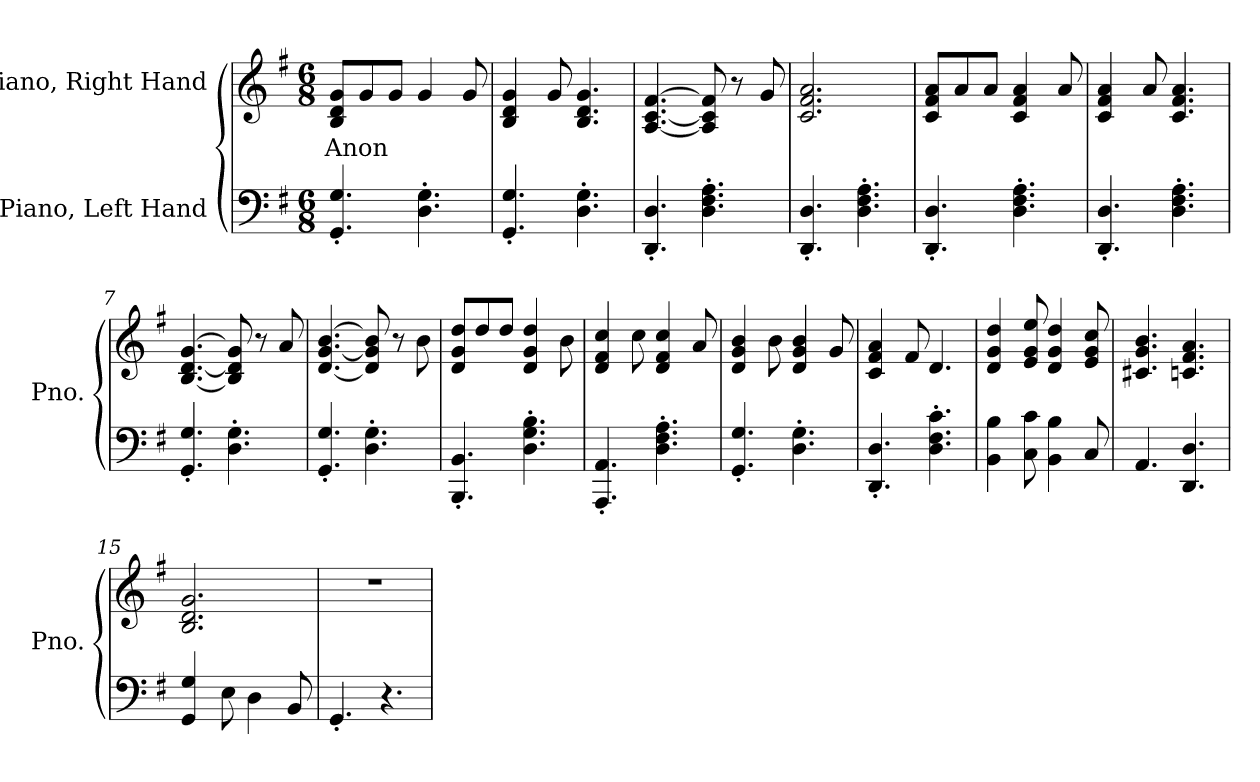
**kern	**kern	**text
*part2	*part1	*part1
*staff2	*staff1	*staff1
*I"Piano, Left Hand	*I"Piano, Right Hand	*
*I'Pno.	*I'Pno.	*
*clefF4	*clefG2	*
*k[f#]	*k[f#]	*
*M6/8	*M6/8	*
*MM100	*MM100	*
=1	=1	=1
!	!	!LO:LY:b
4.GG/' 4.G/'	8B/ 8d/ 8g/L	Anon
.	8g/	.
.	8g/J	.
4.D\' 4.G\'	4g/	.
.	8g/	.
=2	=2	=2
4.GG/' 4.G/'	4B/ 4d/ 4g/	.
.	8g/	.
4.D\' 4.G\'	4.B/ 4.d/ 4.g/	.
=3	=3	=3
4.DD/' 4.D/'	[4.A/ [4.c/ [4.f#/	.
4.D\' 4.F#\' 4.A\'	8A/] 8c/] 8f#/]	.
.	8r	.
.	8g/	.
=4	=4	=4
4.DD/' 4.D/'	2.c/ 2.f#/ 2.a/	.
4.D\' 4.F#\' 4.A\'	.	.
=5	=5	=5
4.DD/' 4.D/'	8c/ 8f#/ 8a/L	.
.	8a/	.
.	8a/J	.
4.D\' 4.F#\' 4.A\'	4c/ 4f#/ 4a/	.
.	8a/	.
=6	=6	=6
4.DD/' 4.D/'	4c/ 4f#/ 4a/	.
.	8a/	.
4.D\' 4.F#\' 4.A\'	4.c/ 4.f#/ 4.a/	.
!!LO:LB:g=z
=7	=7	=7
4.GG/' 4.G/'	[4.B/ [4.d/ [4.g/	.
4.D\' 4.G\'	8B/] 8d/] 8g/]	.
.	8r	.
.	8a/	.
=8	=8	=8
4.GG/' 4.G/'	[4.d/ [4.g/ [4.b/	.
4.D\' 4.G\'	8d/] 8g/] 8b/]	.
.	8r	.
.	8b\	.
=9	=9	=9
4.BBB/' 4.BB/'	8d/ 8g/ 8dd/L	.
.	8dd/	.
.	8dd/J	.
4.D\' 4.G\' 4.B\'	4d/ 4g/ 4dd/	.
.	8b\	.
=10	=10	=10
4.AAA/' 4.AA/'	4d/ 4f#/ 4cc/	.
.	8cc\	.
4.D\' 4.F#\' 4.A\'	4d/ 4f#/ 4cc/	.
.	8a/	.
=11	=11	=11
4.GG/' 4.G/'	4d/ 4g/ 4b/	.
.	8b\	.
4.D\' 4.G\'	4d/ 4g/ 4b/	.
.	8g/	.
=12	=12	=12
4.DD/' 4.D/'	4c/ 4f#/ 4a/	.
.	8f#/	.
4.D\' 4.F#\' 4.c\'	4.d/	.
=13	=13	=13
4BB\ 4B\	4d/ 4g/ 4dd/	.
8C\ 8c\	8e/ 8g/ 8ee/	.
4BB\ 4B\	4d/ 4g/ 4dd/	.
8C/	8e/ 8g/ 8cc/	.
!!LO:LB:g=z
=14	=14	=14
4.AA/	4.c#X/ 4.g/ 4.b/	.
4.DD/ 4.D/	4.cn/ 4.f#/ 4.a/	.
=15	=15	=15
4GG/ 4G/	2.B/ 2.d/ 2.g/	.
8E\	.	.
4D\	.	.
8BB/	.	.
=16	=16	=16
4.GG'/	2.r	.
4.r	.	.
=	=	=
*-	*-	*-
